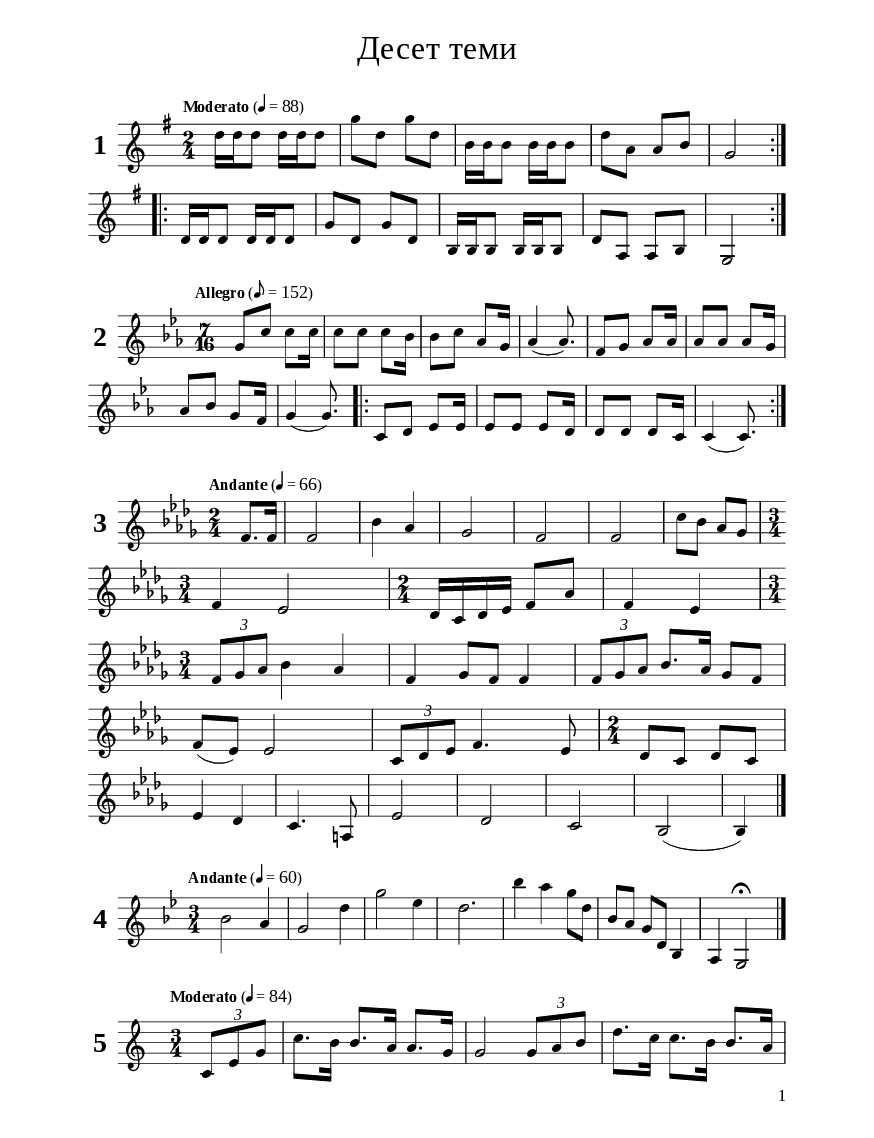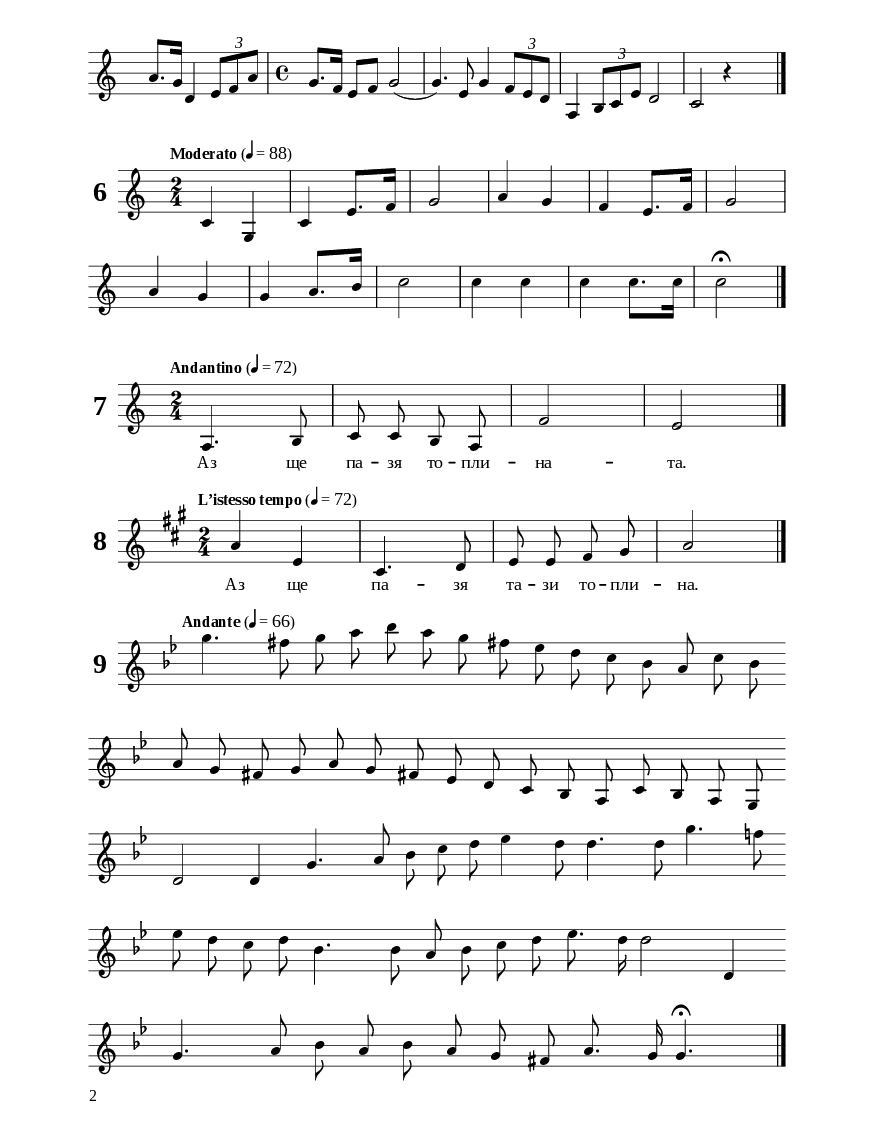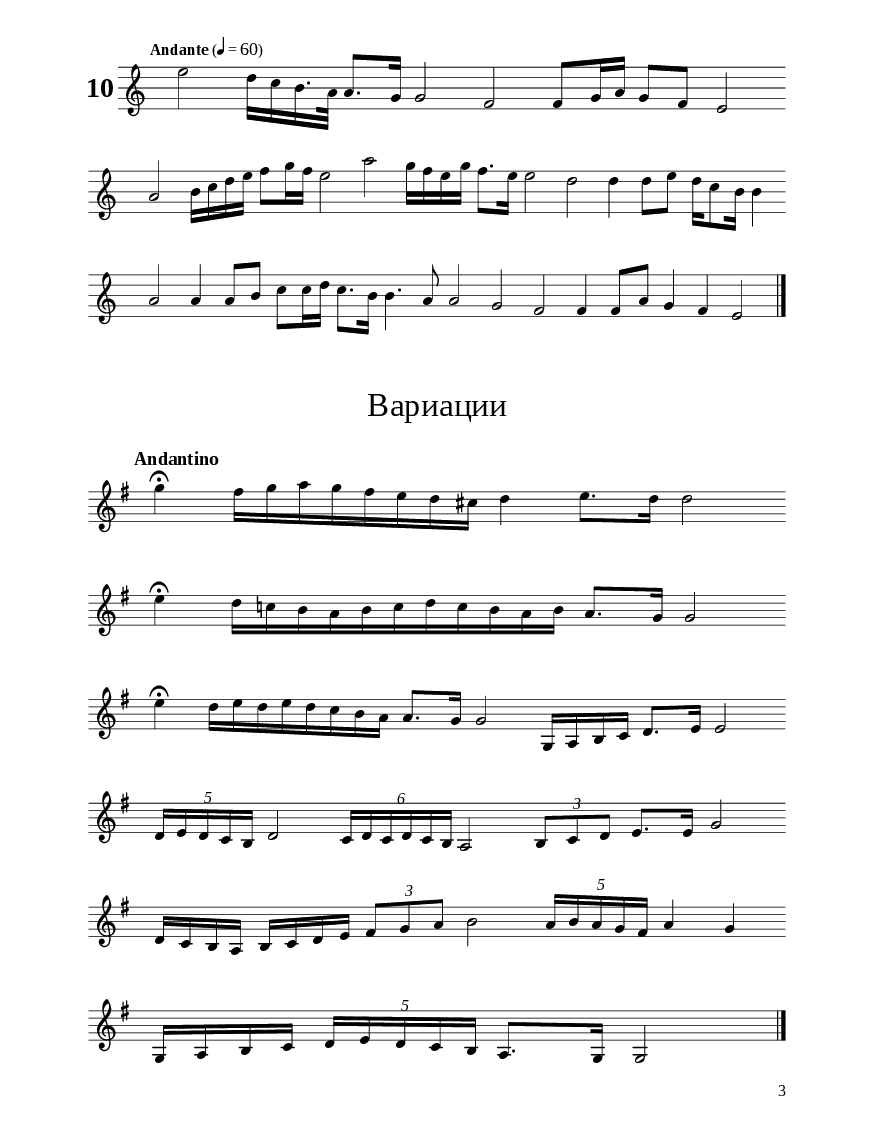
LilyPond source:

\version "2.24.3"

% include paper part and global functions
\include "include/globals.ily"
\bookpart {
  \label #'ref182
  \tocItem \markup "Десет теми"
  \paper {
    print-all-headers = ##t
    print-page-number = ##t
    print-first-page-number = ##t

    % put page numbers on the bottom
    oddHeaderMarkup = \markup ""
    evenHeaderMarkup = \markup ""
    oddFooterMarkup = \markup
    \fill-line {
      ""
      \if \should-print-page-number \fromproperty #'page:page-number-string
    }
    evenFooterMarkup = \markup
    \fill-line {
      \if \should-print-page-number \fromproperty #'page:page-number-string
      ""
    }

    left-margin = 1.5\cm
    right-margin = 1.5\cm
    top-margin = 1.6\cm
    bottom-margin = 1.2\cm
    ragged-bottom = ##t % do not spread the staves to fill the whole vertical space

    % change distance between staves
    system-system-spacing =
    #'((basic-distance . 10)
       (minimum-distance . 6)
       (padding . 1)
       (stretchability . 10))

    score-markup-spacing =
    #'((basic-distance . 6)
       (minimum-distance . 6)
       (padding . 1)
       (stretchability . 6))
  }

  \header {
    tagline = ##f
  }
%%%%

  \score {
    %1
        \version "2.24.3"
    \layout {
      indent = 0.5\cm % first line indentation
      ragged-last = ##f % do spread last line to fill the whole space
      \override Staff.BarLine.thick-thickness = #4 %make the end and repeat bars tiner 
      \context {
        \Score
        \omit BarNumber %remove bar numbers
         \override TupletNumber.font-size = #0.4 % increase the triol number

        
      } % context

      \context {
        % change staff size
        \Staff
        \override StaffSymbol.thickness = #0.5
        \override BarLine.hair-thickness = #1

        %\override StaffSymbol.ledger-line-thickness = #'(0 . 0)
      }

      \context {
        % adjust space between staff and lyrics and between the two lyric lines
        \Lyrics
        \override VerticalAxisGroup.nonstaff-relatedstaff-spacing = #'(
            (basic-distance . 4.5)
            (padding . 0.5)
        )
        \override VerticalAxisGroup.nonstaff-nonstaff-spacing = #'((minimum-distance . 2))
        includeGraceNotes = ##t
      }
    } % layout


    \new Voice \absolute {
      \clef treble
      \key g \major
      \time 2/4
      \tempoFunc "Moderato" 4 "88"
      \autoBeamOff
      \set Staff.instrumentName = \markup \bold \fontsize #+5 {"1"}


      d''16 [  d''16  d''8 ]  d''16
      [  d''16  d''8 ] | % 2
      g''8 [  d''8 ]  g''8 [  d''8
      ] | % 3
      b'16 [  b'16  b'8 ]  b'16 [
      b'16  b'8 ] | % 4
      d''8 [  a'8 ]  a'8 [  b'8 ] | % 5
      g'2
      \bar ":|.|:"
      \break

      | % 6
      d'16 [  d'16  d'8 ]  d'16 [
      d'16  d'8 ] | % 7
      g'8 [  d'8 ]  g'8 [  d'8 ] | % 8
      b16 [  b16  b8 ]  b16 [  b16
      b8 ] | % 9
      d'8 [  a8 ]  a8 [  b8 ] |
      g2
      \bar ":|."
      | % 11
    }

    %    \addlyrics {}

    \header {
      title = \titleFunc #'ref_desc_15 "Десет теми" "Deset temi  –  Zehn Themen"
    }

    \midi{}

  } % score



  \score {
    %2
        \version "2.24.3"
    \layout {
      indent = 0.5\cm % first line indentation
      ragged-last = ##f % do spread last line to fill the whole space
      \override Staff.BarLine.thick-thickness = #4 %make the end and repeat bars tiner 
      \context {
        \Score
        \omit BarNumber %remove bar numbers
         \override TupletNumber.font-size = #0.4 % increase the triol number

        
      } % context

      \context {
        % change staff size
        \Staff
        \override StaffSymbol.thickness = #0.5
        \override BarLine.hair-thickness = #1

        %\override StaffSymbol.ledger-line-thickness = #'(0 . 0)
      }

      \context {
        % adjust space between staff and lyrics and between the two lyric lines
        \Lyrics
        \override VerticalAxisGroup.nonstaff-relatedstaff-spacing = #'(
            (basic-distance . 4.5)
            (padding . 0.5)
        )
        \override VerticalAxisGroup.nonstaff-nonstaff-spacing = #'((minimum-distance . 2))
        includeGraceNotes = ##t
      }
    } % layout


    \new Voice \absolute {
      \clef treble
      \key c \minor
      \time 7/16

      \tempoFunc "Allegro" 8 "152"
      \autoBeamOff
      \set Staff.instrumentName = \markup \bold \fontsize #+5 {"2"}

      g'8 [  c''8 ]  c''8 [  c''16 ] | % 12
      c''8 [  c''8 ]  c''8 [  bes'16
      ] | % 13
      bes'8 [  c''8 ]  as'8 [  g'16 ] | % 14
      as'4 (  as'8. ) | % 15
      f'8 [  g'8 ]  as'8 [  as'16 ] | % 16
      as'8 [  as'8 ]  as'8 [  g'16 ] \break | % 17
      as'8 [  bes'8 ]  g'8 [  f'16 ] | % 18
      g'4 (  g'8. ) \bar ".|:"
      | % 19
      c'8 [  d'8 ]  es'8 [  es'16 ] |

      es'8 [  es'8 ]  es'8 [  d'16 ] | % 21
      d'8 [  d'8 ]  d'8 [  c'16 ] | % 22
      c'4 (  c'8. ) |
      \bar ":|."
    }

    %    \addlyrics {}

    \midi{}

  } % score




  \score {
    %3
        \version "2.24.3"
    \layout {
      indent = 0.5\cm % first line indentation
      ragged-last = ##f % do spread last line to fill the whole space
      \override Staff.BarLine.thick-thickness = #4 %make the end and repeat bars tiner 
      \context {
        \Score
        \omit BarNumber %remove bar numbers
         \override TupletNumber.font-size = #0.4 % increase the triol number

        
      } % context

      \context {
        % change staff size
        \Staff
        \override StaffSymbol.thickness = #0.5
        \override BarLine.hair-thickness = #1

        %\override StaffSymbol.ledger-line-thickness = #'(0 . 0)
      }

      \context {
        % adjust space between staff and lyrics and between the two lyric lines
        \Lyrics
        \override VerticalAxisGroup.nonstaff-relatedstaff-spacing = #'(
            (basic-distance . 4.5)
            (padding . 0.5)
        )
        \override VerticalAxisGroup.nonstaff-nonstaff-spacing = #'((minimum-distance . 2))
        includeGraceNotes = ##t
      }
    } % layout


    \new Voice \absolute {
      \clef treble
      \key bes \minor
      \time 2/4
      \tempoFunc "Andante" 4 "66"
      \partial 4
      \set Staff.instrumentName = \markup \bold \fontsize #+5 {"3"}

      f'8. f'16 | % 2
      f'2 | % 3
      bes'4  as'4 | % 4
      ges'2 | % 5
      f'2 | % 6
      f'2  | % 7
      c''8  bes'8  as'8  ges'8 \break  | % 8
      \time 3/4  | % 8
      f'4  es'2 | % 9
      \time 2/4  | % 9

      des'16
      c'16 des'16  es'16
      f'8  as'8 |
      f'4 es'4 \break | % 11
      \time 3/4  | % 11
      \times 2/3  {
        f'8 ges'8
        as'8
      }
      bes'4  as'4 | % 12
      f'4  ges'8  [  f'8  ]  f'4 | % 13
      \times 2/3  {
        f'8  ges'8
        as'8
      }
      bes'8.  as'16  ges'8  f'8 \break | % 14
      f'8 ( [  es'8 ) ]  es'2
      | % 15

      \times 2/3  {
        c'8  des'8  es'8
      }
      f'4.  es'8 | % 16
      \time 2/4  | % 16
      des'8  c'8
      des'8  c'8 \break | % 17
      es'4  des'4 | % 18
      c'4.  a8 | % 19
      es'2 |
      des'2 | % 21
      c'2 | % 22
      bes2 ( | bes4 )\bar "|."
    }

    %    \addlyrics {}

    \midi{}

  } % score




  \score {
    %3
        \version "2.24.3"
    \layout {
      indent = 0.5\cm % first line indentation
      ragged-last = ##f % do spread last line to fill the whole space
      \override Staff.BarLine.thick-thickness = #4 %make the end and repeat bars tiner 
      \context {
        \Score
        \omit BarNumber %remove bar numbers
         \override TupletNumber.font-size = #0.4 % increase the triol number

        
      } % context

      \context {
        % change staff size
        \Staff
        \override StaffSymbol.thickness = #0.5
        \override BarLine.hair-thickness = #1

        %\override StaffSymbol.ledger-line-thickness = #'(0 . 0)
      }

      \context {
        % adjust space between staff and lyrics and between the two lyric lines
        \Lyrics
        \override VerticalAxisGroup.nonstaff-relatedstaff-spacing = #'(
            (basic-distance . 4.5)
            (padding . 0.5)
        )
        \override VerticalAxisGroup.nonstaff-nonstaff-spacing = #'((minimum-distance . 2))
        includeGraceNotes = ##t
      }
    } % layout


    \new Voice \absolute {
      \clef treble
      \key g \minor
      \time 3/4
      \tempoFunc "Andante" 4 "60"
      \autoBeamOff
      \set Staff.instrumentName = \markup \bold \fontsize #+5 {"4"}

      bes'2  a'4 | % 24
      g'2  d''4 | % 25
      g''2  es''4 | % 26
      d''2. | % 27
      bes''4  a''4  g''8 [  d''8 ] | % 28
      bes'8 [  a'8 ]  g'8 [  d'8 ]
      bes4 | % 29
      a4  g2 ^\fermata \bar "|."
      |
    }

    \midi{}

  } % score



  \score {
    %4
        \version "2.24.3"
    \layout {
      indent = 0.5\cm % first line indentation
      ragged-last = ##f % do spread last line to fill the whole space
      \override Staff.BarLine.thick-thickness = #4 %make the end and repeat bars tiner 
      \context {
        \Score
        \omit BarNumber %remove bar numbers
         \override TupletNumber.font-size = #0.4 % increase the triol number

        
      } % context

      \context {
        % change staff size
        \Staff
        \override StaffSymbol.thickness = #0.5
        \override BarLine.hair-thickness = #1

        %\override StaffSymbol.ledger-line-thickness = #'(0 . 0)
      }

      \context {
        % adjust space between staff and lyrics and between the two lyric lines
        \Lyrics
        \override VerticalAxisGroup.nonstaff-relatedstaff-spacing = #'(
            (basic-distance . 4.5)
            (padding . 0.5)
        )
        \override VerticalAxisGroup.nonstaff-nonstaff-spacing = #'((minimum-distance . 2))
        includeGraceNotes = ##t
      }
    } % layout


    \new Voice \absolute {
      \set Staff.instrumentName = \markup \bold \fontsize #+5 {"5"}
      \key c \major
      \time 3/4
      \tempoFunc "Moderato" 4 "84"
      \once \omit TupletBracket
      \partial 4
      \times 2/3  {
        c'8 [  e'8  g'8 ]
      } | % 31
      c''8. [  b'16 ]  b'8. [  a'16 ]
      a'8. [  g'16 ] | % 32
      g'2 \once \omit TupletBracket
      \times 2/3  {
        g'8 [  a'8  b'8 ]
      }
      | % 33
      d''8. [  c''16 ]  c''8. [  b'16
      ]  b'8. [  a'16 ] \break | % 34
      a'8. [  g'16 ]  d'4 \once \omit TupletBracket
      \times 2/3  {
        e'8 [  f'8  a'8 ]
      }
      | % 35
      \time 4/4  | % 35
      g'8. [  f'16 ]  e'8 [  f'8 ]  g'2
      ( | % 36
      g'4. )  e'8  g'4 \once \omit TupletBracket
      \times 2/3  {
        f'8 [  e'8  d'8 ]
      }
      | % 37
      a4 \once \omit TupletBracket
      \times 2/3  {
        b8 [  c'8  e'8 ]
      }
      d'2 | % 38
      c'2 r4 s4 \bar "|."
      | % 39
    }

    %    \addlyrics {}

    \midi{}

  } % score



  \score {
    %5
        \version "2.24.3"
    \layout {
      indent = 0.5\cm % first line indentation
      ragged-last = ##f % do spread last line to fill the whole space
      \override Staff.BarLine.thick-thickness = #4 %make the end and repeat bars tiner 
      \context {
        \Score
        \omit BarNumber %remove bar numbers
         \override TupletNumber.font-size = #0.4 % increase the triol number

        
      } % context

      \context {
        % change staff size
        \Staff
        \override StaffSymbol.thickness = #0.5
        \override BarLine.hair-thickness = #1

        %\override StaffSymbol.ledger-line-thickness = #'(0 . 0)
      }

      \context {
        % adjust space between staff and lyrics and between the two lyric lines
        \Lyrics
        \override VerticalAxisGroup.nonstaff-relatedstaff-spacing = #'(
            (basic-distance . 4.5)
            (padding . 0.5)
        )
        \override VerticalAxisGroup.nonstaff-nonstaff-spacing = #'((minimum-distance . 2))
        includeGraceNotes = ##t
      }
    } % layout


    \new Voice \absolute {
      \set Staff.instrumentName = \markup \bold \fontsize #+5 {"6"}
      \key c \major
      \time 2/4
      \tempoFunc "Moderato" 4 "88"
      \autoBeamOff
      c'4  g4 |
      c'4  e'8. [  f'16 ] | % 41
      g'2 | % 42
      a'4  g'4 | % 43
      f'4  e'8. [  f'16 ] | % 44
      g'2 \break | % 45
      a'4  g'4 | % 46
      g'4  a'8. [  b'16 ] | % 47
      c''2 | % 48
      c''4  c''4 | % 49
      c''4  c''8. [  c''16 ] |
      c''2\fermata \bar "|."

    }

    %    \addlyrics {}

    \midi{}

  } % score



  \score {
    %6
        \version "2.24.3"
    \layout {
      indent = 0.5\cm % first line indentation
      ragged-last = ##f % do spread last line to fill the whole space
      \override Staff.BarLine.thick-thickness = #4 %make the end and repeat bars tiner 
      \context {
        \Score
        \omit BarNumber %remove bar numbers
         \override TupletNumber.font-size = #0.4 % increase the triol number

        
      } % context

      \context {
        % change staff size
        \Staff
        \override StaffSymbol.thickness = #0.5
        \override BarLine.hair-thickness = #1

        %\override StaffSymbol.ledger-line-thickness = #'(0 . 0)
      }

      \context {
        % adjust space between staff and lyrics and between the two lyric lines
        \Lyrics
        \override VerticalAxisGroup.nonstaff-relatedstaff-spacing = #'(
            (basic-distance . 4.5)
            (padding . 0.5)
        )
        \override VerticalAxisGroup.nonstaff-nonstaff-spacing = #'((minimum-distance . 2))
        includeGraceNotes = ##t
      }
    } % layout


    \new Voice \absolute {
      \set Staff.instrumentName = \markup \bold \fontsize #+5 {"7"}
      \key a \minor
      \time 2/4
      \tempoFunc "Andantino" 4 "72"
      \autoBeamOff
      a4. b8|
      c'8  c'8  b8  a8
      f'2 | % 54
      e'2 \bar "|."
      \break | % 55
    }

    \addlyrics {
      Аз ще па -- зя то -- пли -- на -- та.
    }

    \midi{}

  } % score


  \score {
    %7
        \version "2.24.3"
    \layout {
      indent = 0.5\cm % first line indentation
      ragged-last = ##f % do spread last line to fill the whole space
      \override Staff.BarLine.thick-thickness = #4 %make the end and repeat bars tiner 
      \context {
        \Score
        \omit BarNumber %remove bar numbers
         \override TupletNumber.font-size = #0.4 % increase the triol number

        
      } % context

      \context {
        % change staff size
        \Staff
        \override StaffSymbol.thickness = #0.5
        \override BarLine.hair-thickness = #1

        %\override StaffSymbol.ledger-line-thickness = #'(0 . 0)
      }

      \context {
        % adjust space between staff and lyrics and between the two lyric lines
        \Lyrics
        \override VerticalAxisGroup.nonstaff-relatedstaff-spacing = #'(
            (basic-distance . 4.5)
            (padding . 0.5)
        )
        \override VerticalAxisGroup.nonstaff-nonstaff-spacing = #'((minimum-distance . 2))
        includeGraceNotes = ##t
      }
    } % layout


    \new Voice \absolute {
      \set Staff.instrumentName = \markup \bold \fontsize #+5 {"8"}
      \key a \major
      \time 2/4
      \tempoFunc "L’istesso tempo" 4 "72"
      \autoBeamOff
      a'4  e'4 | % 56
      cis'4.  d'8
      e'8   e'8   fis'8  gis'8 | % 58
      a'2 \bar "|."
      \break | % 59
    }

    \addlyrics {
      Аз ще па -- зя та -- зи то -- пли -- на.
    }

    \midi{}

  } % score



  \score {
    %8
        \version "2.24.3"
    \layout {
      indent = 0.5\cm % first line indentation
      ragged-last = ##f % do spread last line to fill the whole space
      \override Staff.BarLine.thick-thickness = #4 %make the end and repeat bars tiner 
      \context {
        \Score
        \omit BarNumber %remove bar numbers
         \override TupletNumber.font-size = #0.4 % increase the triol number

        
      } % context

      \context {
        % change staff size
        \Staff
        \override StaffSymbol.thickness = #0.5
        \override BarLine.hair-thickness = #1

        %\override StaffSymbol.ledger-line-thickness = #'(0 . 0)
      }

      \context {
        % adjust space between staff and lyrics and between the two lyric lines
        \Lyrics
        \override VerticalAxisGroup.nonstaff-relatedstaff-spacing = #'(
            (basic-distance . 4.5)
            (padding . 0.5)
        )
        \override VerticalAxisGroup.nonstaff-nonstaff-spacing = #'((minimum-distance . 2))
        includeGraceNotes = ##t
      }
    } % layout


    \new Voice \absolute {
      \set Staff.instrumentName = \markup \bold \fontsize #+5 {"9"}
      \key g \minor
      \omit Score.TimeSignature
      \cadenzaOn % allows custom bar lines
      \tempoFunc "Andante" 4 "66"

      g''4.fis''8 g''
      a'' bes'' a'' g''
      fis''! es'' d'' c''
      bes' a' c'' bes'  \break
      a' g' fis' g'
      a' g' fis'! es'
      d' c' bes a
      c' bes a g  \break
      d'2 d'4  g'4. a'8
      bes'8 c''8 d''8 es''4
      d''8 d''4. d''8
      g''4. f''8 \break
      es''8 d''8  c''8 d''8 bes'4.bes'8
      a'8 bes'8 c''8 d''8
      es''8. d''16 d''2 d'4 \break
      g'4.  a'8  bes'  a'
      bes' a'  g' fis'!
      a'8. g'16
      g'4.\fermata
      \bar "|." \break % 75
    }
    \midi{}
  } % score

  \pageBreak

  \score {
    %9
        \version "2.24.3"
    \layout {
      indent = 0.5\cm % first line indentation
      ragged-last = ##f % do spread last line to fill the whole space
      \override Staff.BarLine.thick-thickness = #4 %make the end and repeat bars tiner 
      \context {
        \Score
        \omit BarNumber %remove bar numbers
         \override TupletNumber.font-size = #0.4 % increase the triol number

        
      } % context

      \context {
        % change staff size
        \Staff
        \override StaffSymbol.thickness = #0.5
        \override BarLine.hair-thickness = #1

        %\override StaffSymbol.ledger-line-thickness = #'(0 . 0)
      }

      \context {
        % adjust space between staff and lyrics and between the two lyric lines
        \Lyrics
        \override VerticalAxisGroup.nonstaff-relatedstaff-spacing = #'(
            (basic-distance . 4.5)
            (padding . 0.5)
        )
        \override VerticalAxisGroup.nonstaff-nonstaff-spacing = #'((minimum-distance . 2))
        includeGraceNotes = ##t
      }
    } % layout


    \new Voice \absolute {
      \set Staff.instrumentName = \markup \bold \fontsize #+5 {"10"}
      \key a \minor
      \omit Score.TimeSignature
      \cadenzaOn % allows custom bar lines
      \tempoFunc "Andante" 4 "60"
      e''2d''16 [c''16b'16.
      a'32 ]
      a'8. [ g'16 ] g'2
      f'2  f'8 [  g'16  a'16 ] % 78
      g'8 [  f'8 ]  e'2 \break  % 79
      a'2b'16 [c''16d''16
      e''16 ]
      f''8 [g''16f''16 ]e''2
      a''2g''16 [f''16e''16
      g''16 ]  % 82
      f''8. [e''16 ] e''2
      d''2d''4  % 84
      d''8 [e''8 ]d''16 [c''8
      b'16 ] b'4 \break
      a'2  a'4  % 86
      a'8 [  b'8 ]c''8 [c''16
      d''16 ]c''8. [b'16 ]  % 87
      b'4. a'8  a'2 g'2  % 89
      f'2  f'4
      f'8 [ a'8 ]  g'4  f'4  % 91
      e'2 \bar "|."
    }
    \midi{}
  } % score

\markup \empty-two
  \label #'ref183
  \tocItem \markup "Вариации"
  \score {
    \include "include/score-layout.ily"
    \new Voice \absolute {
      \clef treble
      \key g \major
      \omit Score.TimeSignature
      \cadenzaOn % allows custom bar lines
      \tempo "Andantino"
      g''4 \fermata fis''16 [g''16 a''16 g''16  fis''16 e''16 d''16cis''16 ]
      d''4e''8. [d''16 ] d''2 \break
      e''4 \fermata d''16 [c''16 b'16 a'16 b'16 c''16 d''16 c''16
      b'16  a'16  b'16 ]

      a'8. [  g'16 ]  g'2 \break % 96
      e''4 \fermata d''16 [e''16 d''16
      e''16 d''16 c''16 b'16
      a'16 ]  % 97
      a'8. [  g'16 ]  g'2 % 98
      g16 [  a16  b16  c'16 ]  d'8. [
      e'16 ]  e'2  \break
      \once \omit TupletBracket
      \times 4/5  {
        d'16 [  e'16  d'16  c'16  b16
        ]
      }
      d'2
      \once \omit TupletBracket
      \times 4/6  {
        c'16 [  d'16  c'16  d'16  c'16
        b16 ]
      }
      a2 % 101
      \once \omit TupletBracket
      \times 2/3  {
        b8 [  c'8  d'8 ]
      }
      e'8. [  e'16 ]  g'2 \break
      d'16 [  c'16  b16  a16 ]  b16 [
      c'16  d'16  e'16 ] \once \omit TupletBracket
      \times 2/3  {
        fis'8 [  g'8  a'8 ]
      }
      b'2 \once \omit TupletBracket
      \times 4/5  {
        a'16 [  b'16  a'16  g'16
        fis'16 ]
      }
      a'4  g'4 \break
      g16 [  a16  b16  c'16 ] \once \omit
      TupletBracket
      \times 4/5  {
        d'16 [  e'16  d'16  c'16  b16
        ]
      }
      a8. [ g16]  % 105
      g2 \bar "|."
    }

    \addlyrics {}

    \header {
      title = \titleFunc #'ref_desc_15 "Вариации" "Zaglavie"
    }

    \midi{}

  } % score


} % bookpart

% Più mosso
%
